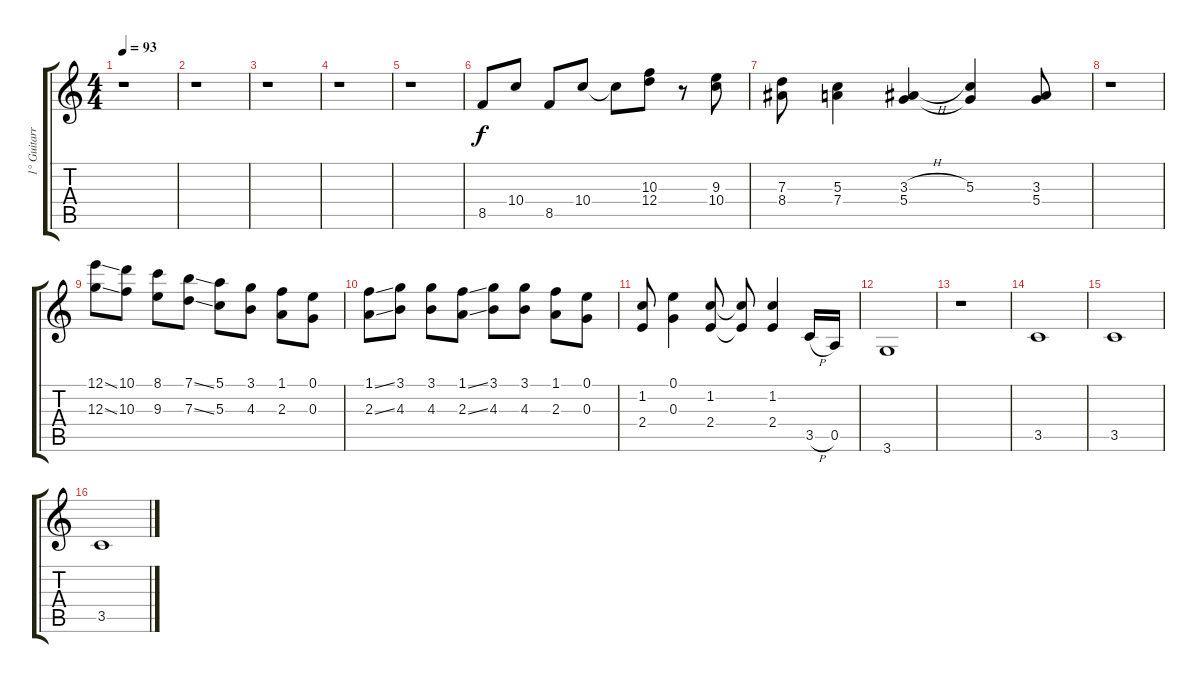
\track ("1° Guitarra" "1° Guitarr") {instrument electricguitarjazz}
\staff {score tabs}
\tuning (E4 B3 G3 D3 A2 E2) {hide}
\ts (4 4)
\tempo 93
\clef g2
\ks c
r.1{dy f instrument electricguitarjazz} |
r.1 |
r.1 |
r.1 |
r.1 |
8.5.8 10.4.8 8.5.8 10.4.8 10.4{t}.8 (10.3 12.4).8 r.8 (9.3 10.4).8 |
(7.3 8.4).8 (5.3 7.4).4 (3.3{h} 5.4).4 (5.3 5.4{t}).4 (3.3 5.4).8 |
r.1 |
(12.1{ss} 12.3{ss}).8 (10.1 10.3).8 (8.1 9.3).8 (7.1{ss} 7.3{ss}).8 (5.1 5.3).8 (3.1 4.3).8 (1.1 2.3).8 (0.1 0.3).8 |
(1.1{ss} 2.3{ss}).8 (3.1 4.3).8 (3.1 4.3).8 (1.1{ss} 2.3{ss}).8 (3.1 4.3).8 (3.1 4.3).8 (1.1 2.3).8 (0.1 0.3).8 |
(1.2 2.4).8 (0.1 0.3).4 (1.2 2.4).8 (1.2{t} 2.4{t}).8 (1.2 2.4).4 3.5{h}.16 0.5.16 |
3.6.1 |
r.1 |
3.5.1 |
3.5.1 |
3.5.1
